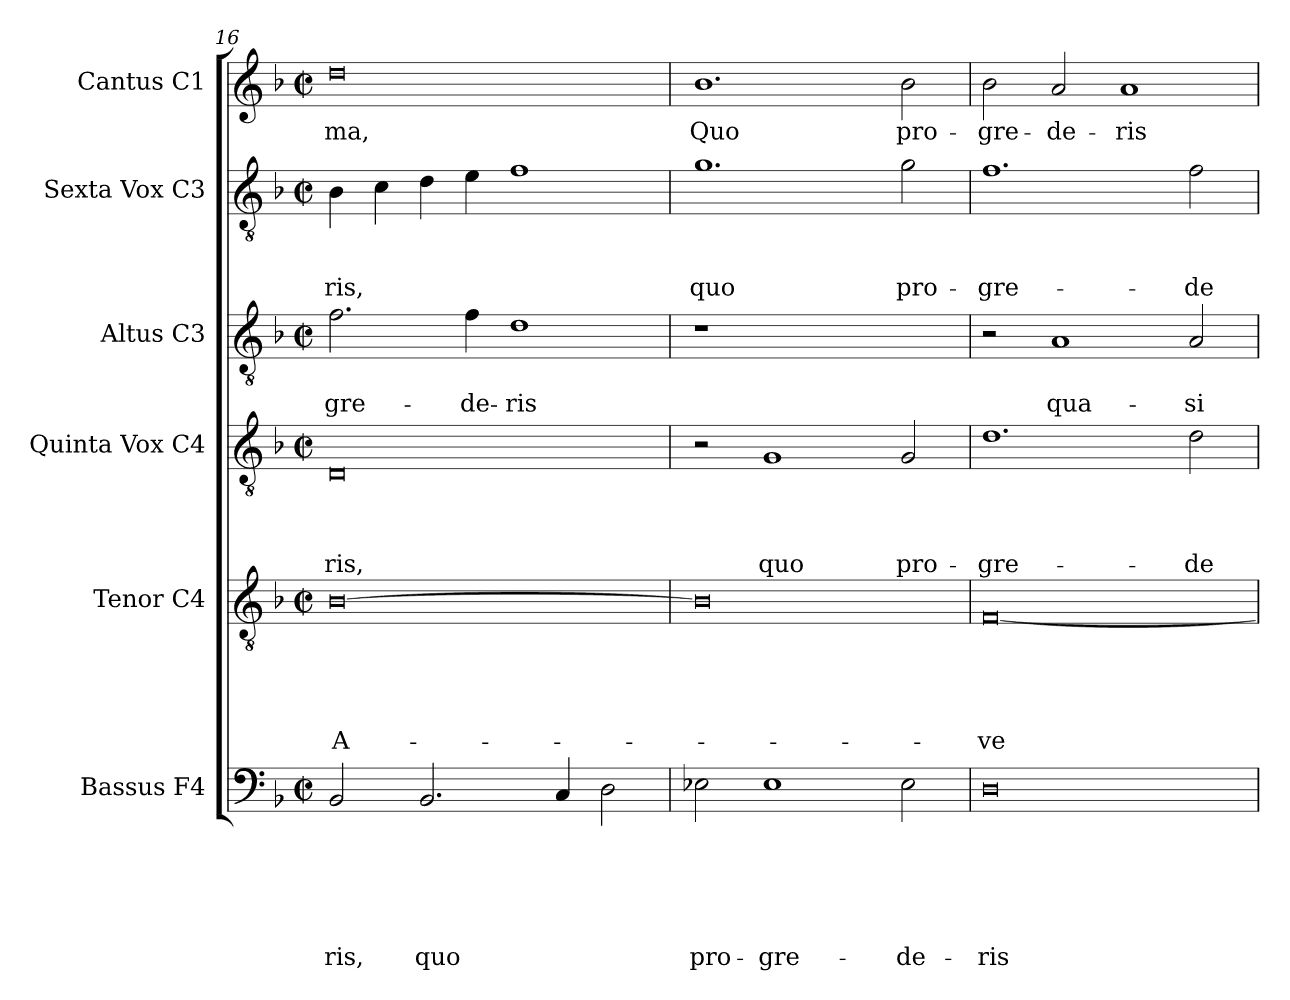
**kern	**text	**text	**text	**text	**text	**text	**kern	**text	**text	**text	**text	**text	**kern	**text	**text	**text	**text	**kern	**text	**text	**kern	**text	**text	**text	**kern	**text
*part6	*part6	*part6	*part6	*part6	*part6	*part6	*part5	*part5	*part5	*part5	*part5	*part5	*part4	*part4	*part4	*part4	*part4	*part3	*part3	*part3	*part2	*part2	*part2	*part2	*part1	*part1
*staff6	*staff6	*staff6	*staff6	*staff6	*staff6	*staff6	*staff5	*staff5	*staff5	*staff5	*staff5	*staff5	*staff4	*staff4	*staff4	*staff4	*staff4	*staff3	*staff3	*staff3	*staff2	*staff2	*staff2	*staff2	*staff1	*staff1
*I"Bassus F4	*	*	*	*	*	*	*I"Tenor C4	*	*	*	*	*	*I"Quinta Vox C4	*	*	*	*	*I"Altus C3	*	*	*I"Sexta Vox C3	*	*	*	*I"Cantus C1	*
*I'B	*	*	*	*	*	*	*I'T	*	*	*	*	*	*	*	*	*	*	*I'A	*	*	*	*	*	*	*I'C	*
*clefF4	*	*	*	*	*	*	*clefGv2	*	*	*	*	*	*clefGv2	*	*	*	*	*clefGv2	*	*	*clefGv2	*	*	*	*clefG2	*
*k[b-]	*	*	*	*	*	*	*k[b-]	*	*	*	*	*	*k[b-]	*	*	*	*	*k[b-]	*	*	*k[b-]	*	*	*	*k[b-]	*
*F:	*	*	*	*	*	*	*F:	*	*	*	*	*	*F:	*	*	*	*	*F:	*	*	*F:	*	*	*	*F:	*
*M2/2	*	*	*	*	*	*	*M2/2	*	*	*	*	*	*M2/2	*	*	*	*	*M2/2	*	*	*M2/2	*	*	*	*M2/2	*
*met(c|)	*	*	*	*	*	*	*met(c|)	*	*	*	*	*	*met(c|)	*	*	*	*	*met(c|)	*	*	*met(c|)	*	*	*	*met(c|)	*
=16	=16	=16	=16	=16	=16	=16	=16	=16	=16	=16	=16	=16	=16	=16	=16	=16	=16	=16	=16	=16	=16	=16	=16	=16	=16	=16
!	!	!	!	!	!	!LO:LY:b	!	!	!	!	!	!LO:LY:b	!	!	!	!	!LO:LY:b	!	!	!LO:LY:b	!	!	!	!LO:LY:b	!	!LO:LY:b
2BB-/	.	.	.	.	.	-ris,	[0B-	.	.	.	.	A-	0D	.	.	.	-ris,	2.f\	.	-gre-	4B-\	.	.	-ris,	0dd	-ma,
.	.	.	.	.	.	.	.	.	.	.	.	.	.	.	.	.	.	.	.	.	4c\	.	.	.	.	.
!	!	!	!	!	!	!LO:LY:b	!	!	!	!	!	!	!	!	!	!	!	!	!	!	!	!	!	!	!	!
2.BB-/	.	.	.	.	.	quo	.	.	.	.	.	.	.	.	.	.	.	.	.	.	4d\	.	.	.	.	.
!	!	!	!	!	!	!	!	!	!	!	!	!	!	!	!	!	!	!	!	!LO:LY:b	!	!	!	!	!	!
.	.	.	.	.	.	.	.	.	.	.	.	.	.	.	.	.	.	4f\	.	-de-	4e\	.	.	.	.	.
!	!	!	!	!	!	!	!	!	!	!	!	!	!	!	!	!	!	!	!	!LO:LY:b	!	!	!	!	!	!
.	.	.	.	.	.	.	.	.	.	.	.	.	.	.	.	.	.	1d	.	-ris	1f	.	.	.	.	.
4C/	.	.	.	.	.	.	.	.	.	.	.	.	.	.	.	.	.	.	.	.	.	.	.	.	.	.
2D\	.	.	.	.	.	.	.	.	.	.	.	.	.	.	.	.	.	.	.	.	.	.	.	.	.	.
=17	=17	=17	=17	=17	=17	=17	=17	=17	=17	=17	=17	=17	=17	=17	=17	=17	=17	=17	=17	=17	=17	=17	=17	=17	=17	=17
!	!	!	!	!	!	!LO:LY:b	!	!	!	!	!	!	!	!	!	!	!	!	!	!	!	!	!	!LO:LY:b	!	!LO:LY:b
2E-X\	.	.	.	.	.	pro-	0B-]	.	.	.	.	.	2r	.	.	.	.	1r	.	.	1.g	.	.	quo	1.b-	Quo
!	!	!	!	!	!	!LO:LY:b	!	!	!	!	!	!	!	!	!	!	!LO:LY:b	!	!	!	!	!	!	!	!	!
1E-	.	.	.	.	.	-gre-	.	.	.	.	.	.	1G	.	.	.	quo	.	.	.	.	.	.	.	.	.
.	.	.	.	.	.	.	.	.	.	.	.	.	.	.	.	.	.	1ryy	.	.	.	.	.	.	.	.
!	!	!	!	!	!	!LO:LY:b	!	!	!	!	!	!	!	!	!	!	!LO:LY:b	!	!	!	!	!	!	!LO:LY:b	!	!LO:LY:b
2E-\	.	.	.	.	.	-de-	.	.	.	.	.	.	2G/	.	.	.	pro-	.	.	.	2g\	.	.	pro-	2b-\	pro-
=18	=18	=18	=18	=18	=18	=18	=18	=18	=18	=18	=18	=18	=18	=18	=18	=18	=18	=18	=18	=18	=18	=18	=18	=18	=18	=18
!	!	!	!	!	!	!LO:LY:b	!	!	!	!	!	!LO:LY:b	!	!	!	!	!LO:LY:b	!	!	!	!	!	!	!LO:LY:b	!	!LO:LY:b
0D	.	.	.	.	.	-ris	[0F	.	.	.	.	-ve	1.d	.	.	.	-gre-	2r	.	.	1.f	.	.	-gre-	2b-\	-gre-
!	!	!	!	!	!	!	!	!	!	!	!	!	!	!	!	!	!	!	!	!LO:LY:b	!	!	!	!	!	!LO:LY:b
.	.	.	.	.	.	.	.	.	.	.	.	.	.	.	.	.	.	1A	.	qua-	.	.	.	.	2a/	-de-
!	!	!	!	!	!	!	!	!	!	!	!	!	!	!	!	!	!	!	!	!	!	!	!	!	!	!LO:LY:b
.	.	.	.	.	.	.	.	.	.	.	.	.	.	.	.	.	.	.	.	.	.	.	.	.	1a	-ris
!	!	!	!	!	!	!	!	!	!	!	!	!	!	!	!	!	!LO:LY:b	!	!	!LO:LY:b	!	!	!	!LO:LY:b	!	!
.	.	.	.	.	.	.	.	.	.	.	.	.	2d\	.	.	.	-de-	2A/	.	-si	2f\	.	.	-de-	.	.
=	=	=	=	=	=	=	=	=	=	=	=	=	=	=	=	=	=	=	=	=	=	=	=	=	=	=
*-	*-	*-	*-	*-	*-	*-	*-	*-	*-	*-	*-	*-	*-	*-	*-	*-	*-	*-	*-	*-	*-	*-	*-	*-	*-	*-
